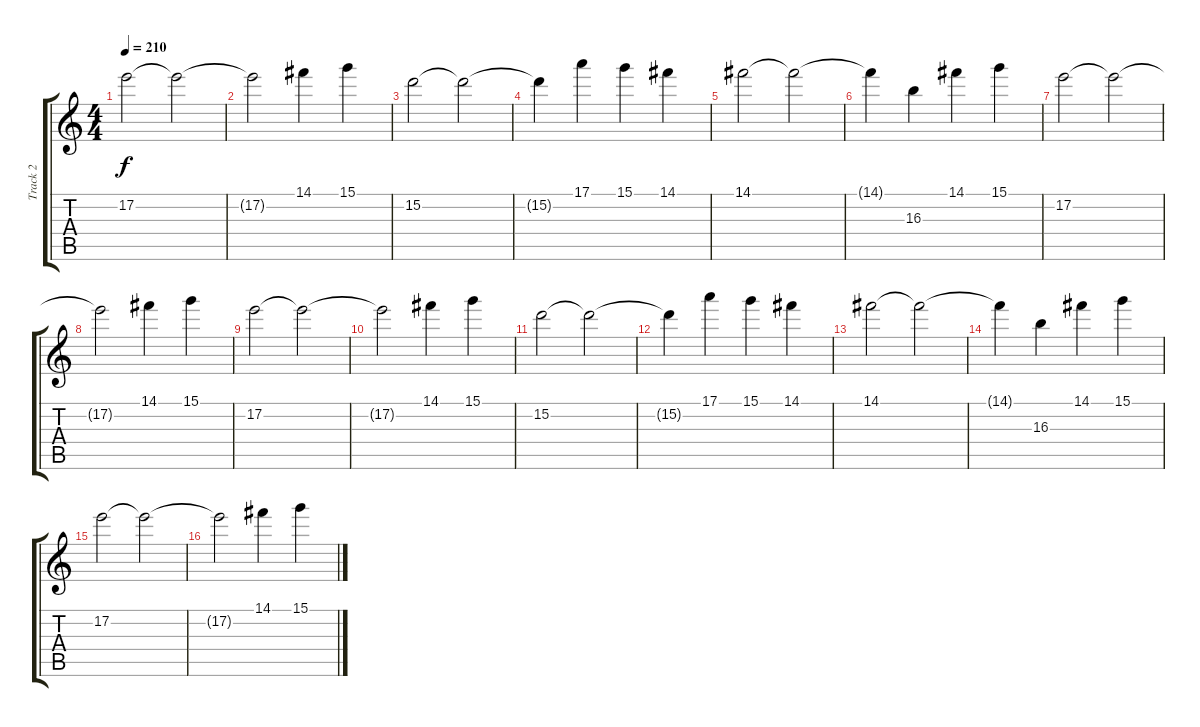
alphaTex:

\track ("Track 2" "Track 2") {instrument distortionguitar}
\staff {score tabs}
\tuning (E4 B3 G3 D3 A2 E2) {hide}
\ts (4 4)
\tempo 210
\clef g2
\ks c
17.2.2{dy f} 17.2{t}.2 |
17.2{t}.2 14.1.4 15.1.4 |
15.2.2 15.2{t}.2 |
15.2{t}.4 17.1.4 15.1.4 14.1.4 |
14.1.2 14.1{t}.2 |
14.1{t}.4 16.3.4 14.1.4 15.1.4 |
17.2.2 17.2{t}.2 |
17.2{t}.2 14.1.4 15.1.4 |
17.2.2 17.2{t}.2 |
17.2{t}.2 14.1.4 15.1.4 |
15.2.2 15.2{t}.2 |
15.2{t}.4 17.1.4 15.1.4 14.1.4 |
14.1.2 14.1{t}.2 |
14.1{t}.4 16.3.4 14.1.4 15.1.4 |
17.2.2 17.2{t}.2 |
17.2{t}.2 14.1.4 15.1.4
